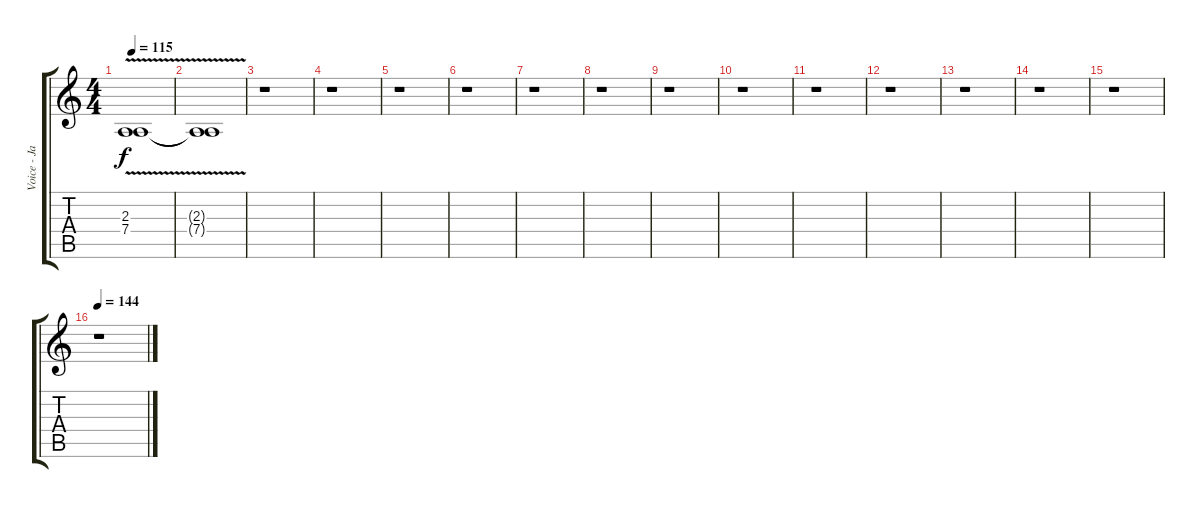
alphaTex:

\track ("Voice - Jaymz" "Voice - Ja") {instrument tangoaccordion}
\staff {score tabs}
\tuning (E4 B3 G3 D3 A2 E2) {hide}
\ts (4 4)
\tempo 115
\clef g2
\ks c
(2.3{v} 7.4{v}).1{dy f} |
(2.3{t} 7.4{t}).1 |
r.1 |
r.1 |
r.1 |
r.1 |
r.1 |
r.1 |
r.1 |
r.1 |
r.1 |
r.1 |
r.1 |
r.1 |
r.1 |
\tempo 144
r.1
